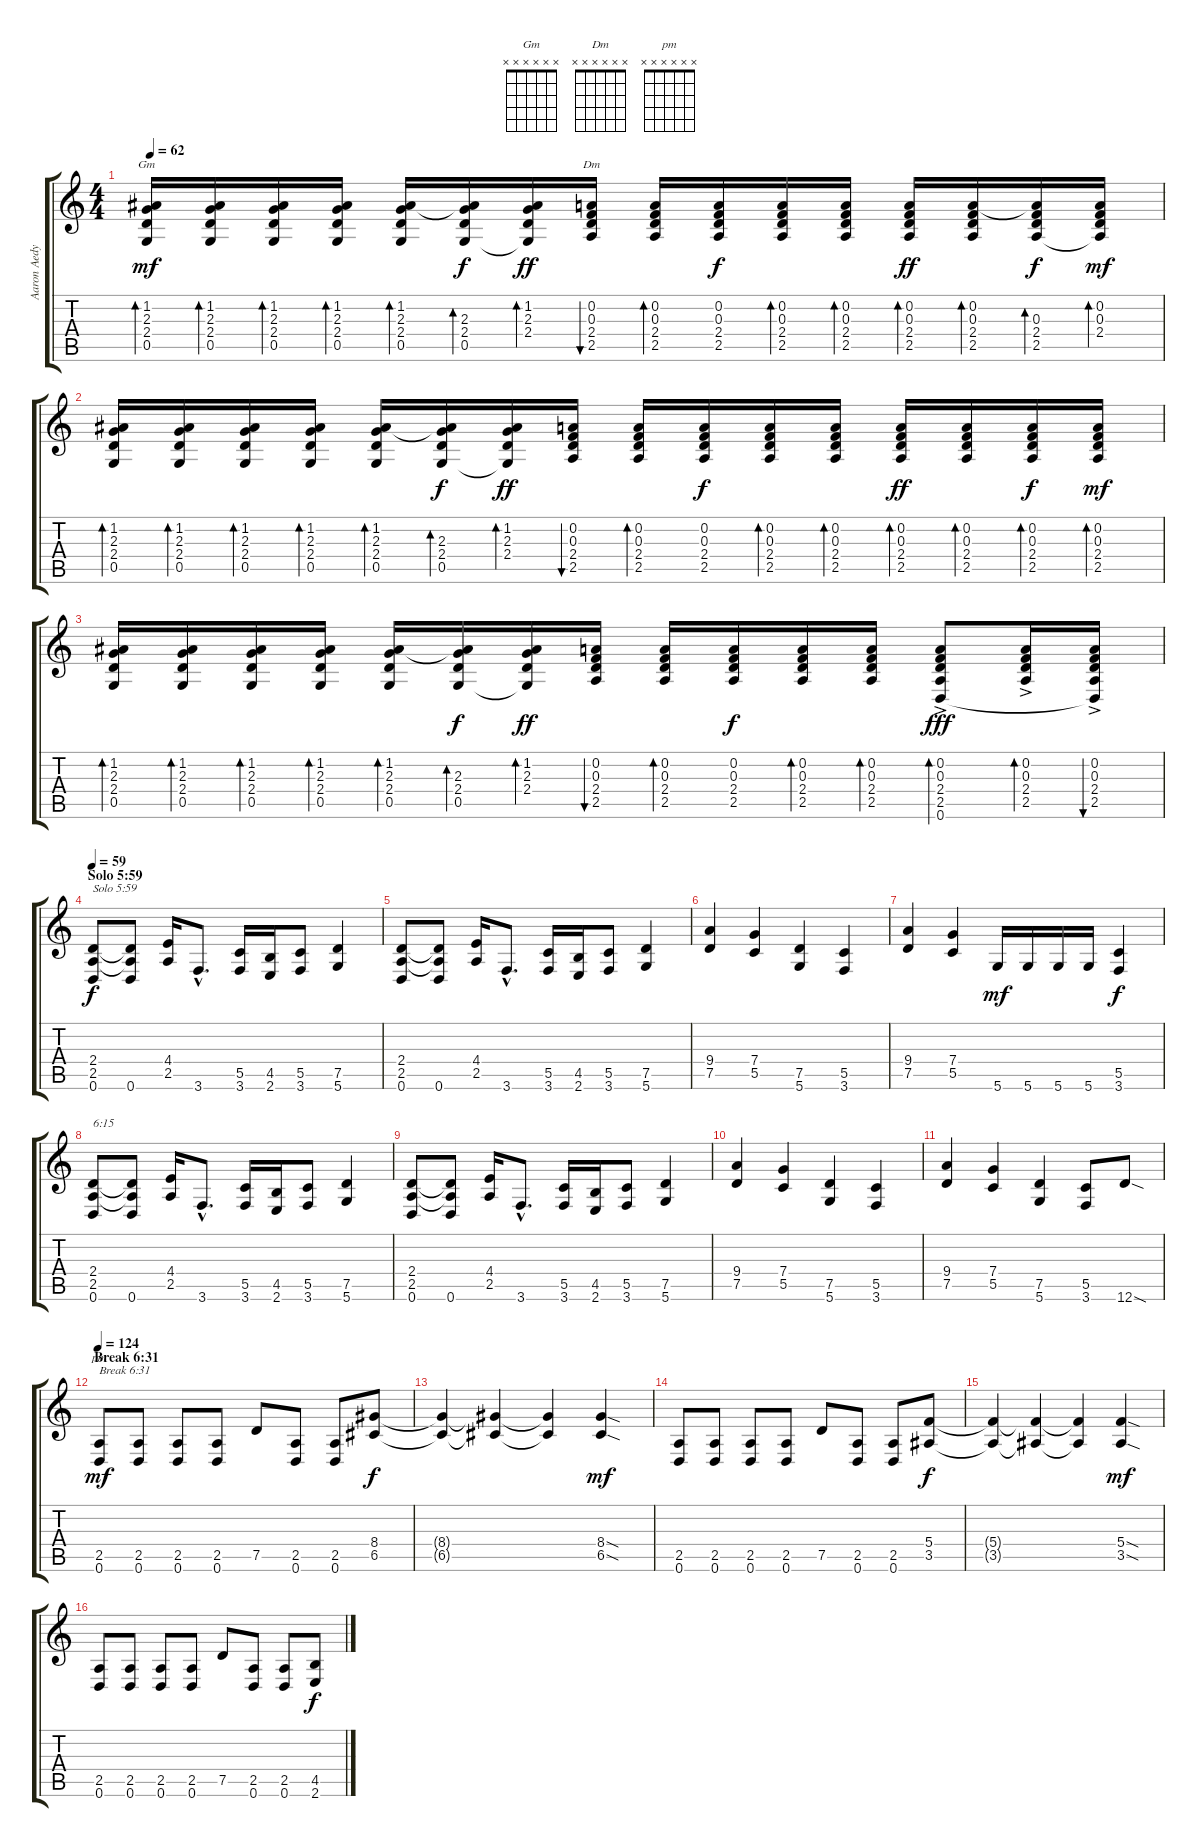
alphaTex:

\track ("Aaron Aedy" "Aaron Aedy") {instrument distortionguitar}
\staff {score tabs}
\tuning (D4 A3 F3 C3 G2 D2) {hide}
\chord ("Gm" x x x x x x)
\chord ("Dm" x x x x x x)
\chord ("pm" x x x x x x)
\ts (4 4)
\tempo 62
\clef g2
\ks c
(1.2 2.3 2.4 0.5).16{bd 60 ch "Gm" dy mf} (1.2 2.3 2.4 0.5).16{bd 60} (1.2 2.3 2.4 0.5).16{bd 60} (1.2 2.3 2.4 0.5).16{bd 60} (1.2 2.3 2.4 0.5).16{bd 60} (1.2{t} 2.3 2.4 0.5).16{bd 60 dy f} (1.2 2.3 2.4 0.5{t}).16{bd 60 dy ff} (0.2 0.3 2.4 2.5).16{bu 60 ch "Dm"} (0.2 0.3 2.4 2.5).16{bd 60} (0.2 0.3 2.4 2.5).16{dy f} (0.2 0.3 2.4 2.5).16{bd 60} (0.2 0.3 2.4 2.5).16{bd 60} (0.2 0.3 2.4 2.5).16{bd 60 dy ff} (0.2 0.3 2.4 2.5).16{bd 60} (0.2{t} 0.3 2.4 2.5).16{bd 60 dy f} (0.2 0.3 2.4 2.5{t}).16{bd 60 dy mf} |
(1.2 2.3 2.4 0.5).16{bd 60} (1.2 2.3 2.4 0.5).16{bd 60} (1.2 2.3 2.4 0.5).16{bd 60} (1.2 2.3 2.4 0.5).16{bd 60} (1.2 2.3 2.4 0.5).16{bd 60} (1.2{t} 2.3 2.4 0.5).16{bd 60 dy f} (1.2 2.3 2.4 0.5{t}).16{bd 60 dy ff} (0.2 0.3 2.4 2.5).16{bu 60} (0.2 0.3 2.4 2.5).16{bd 60} (0.2 0.3 2.4 2.5).16{dy f} (0.2 0.3 2.4 2.5).16{bd 60} (0.2 0.3 2.4 2.5).16{bd 60} (0.2 0.3 2.4 2.5).16{bd 60 dy ff} (0.2 0.3 2.4 2.5).16{bd 60} (0.2 0.3 2.4 2.5).16{bd 60 dy f} (0.2 0.3 2.4 2.5).16{bd 60 dy mf} |
(1.2 2.3 2.4 0.5).16{bd 60} (1.2 2.3 2.4 0.5).16{bd 60} (1.2 2.3 2.4 0.5).16{bd 60} (1.2 2.3 2.4 0.5).16{bd 60} (1.2 2.3 2.4 0.5).16{bd 60} (1.2{t} 2.3 2.4 0.5).16{bd 60 dy f} (1.2 2.3 2.4 0.5{t}).16{bd 60 dy ff} (0.2 0.3 2.4 2.5).16{bu 60} (0.2 0.3 2.4 2.5).16{bd 60} (0.2 0.3 2.4 2.5).16{dy f} (0.2 0.3 2.4 2.5).16{bd 60} (0.2 0.3 2.4 2.5).16{bd 60} (0.2{ac} 0.3{ac} 2.4{ac} 2.5{ac} 0.6{ac}).8{bd 30 dy fff} (0.2{ac} 0.3{ac} 2.4{ac} 2.5).16{bd 60} (0.2{ac} 0.3{ac} 2.4{ac} 2.5{ac} 0.6{t}).16{bu 60} |
\section ("" "Solo 5:59")
\tempo 59
(2.4 2.5 0.6).8{txt "Solo 5:59" dy f volume 13 instrument overdrivenguitar} (2.4{t} 2.5{t} 0.6).8 (4.4 2.5).16 3.6{hac}.8{d} (5.5 3.6).16 (4.5 2.6).16 (5.5 3.6).8 (7.5 5.6).4 |
(2.4 2.5 0.6).8 (2.4{t} 2.5{t} 0.6).8 (4.4 2.5).16 3.6{hac}.8{d} (5.5 3.6).16 (4.5 2.6).16 (5.5 3.6).8 (7.5 5.6).4 |
(9.4 7.5).4 (7.4 5.5).4 (7.5 5.6).4 (5.5 3.6).4 |
(9.4 7.5).4 (7.4 5.5).4 5.6.16{dy mf} 5.6.16 5.6.16 5.6.16 (5.5 3.6).4{dy f} |
(2.4 2.5 0.6).8{txt "6:15"} (2.4{t} 2.5{t} 0.6).8 (4.4 2.5).16 3.6{hac}.8{d} (5.5 3.6).16 (4.5 2.6).16 (5.5 3.6).8 (7.5 5.6).4 |
(2.4 2.5 0.6).8 (2.4{t} 2.5{t} 0.6).8 (4.4 2.5).16 3.6{hac}.8{d} (5.5 3.6).16 (4.5 2.6).16 (5.5 3.6).8 (7.5 5.6).4 |
(9.4 7.5).4 (7.4 5.5).4 (7.5 5.6).4 (5.5 3.6).4 |
(9.4 7.5).4 (7.4 5.5).4 (7.5 5.6).4 (5.5 3.6).8 12.6{sod}.8 |
\section ("" "Break 6:31")
\tempo 124
(2.5 0.6).8{ch "pm" txt "Break 6:31" dy mf} (2.5 0.6).8 (2.5 0.6).8 (2.5 0.6).8 7.5.8 (2.5 0.6).8 (2.5 0.6).8 (8.4 6.5).8{dy f} |
(8.4{t} 6.5{t}).4 (8.4{t} 6.5{t}).4 (8.4{t} 6.5{t}).4 (8.4{sod} 6.5{sod}).4{dy mf} |
(2.5 0.6).8 (2.5 0.6).8 (2.5 0.6).8 (2.5 0.6).8 7.5.8 (2.5 0.6).8 (2.5 0.6).8 (5.4 3.5).8{dy f} |
(5.4{t} 3.5{t}).4 (5.4{t} 3.5{t}).4 (5.4{t} 3.5{t}).4 (5.4{sod} 3.5{sod}).4{dy mf} |
(2.5 0.6).8 (2.5 0.6).8 (2.5 0.6).8 (2.5 0.6).8 7.5.8 (2.5 0.6).8 (2.5 0.6).8 (4.5 2.6).8{dy f}
